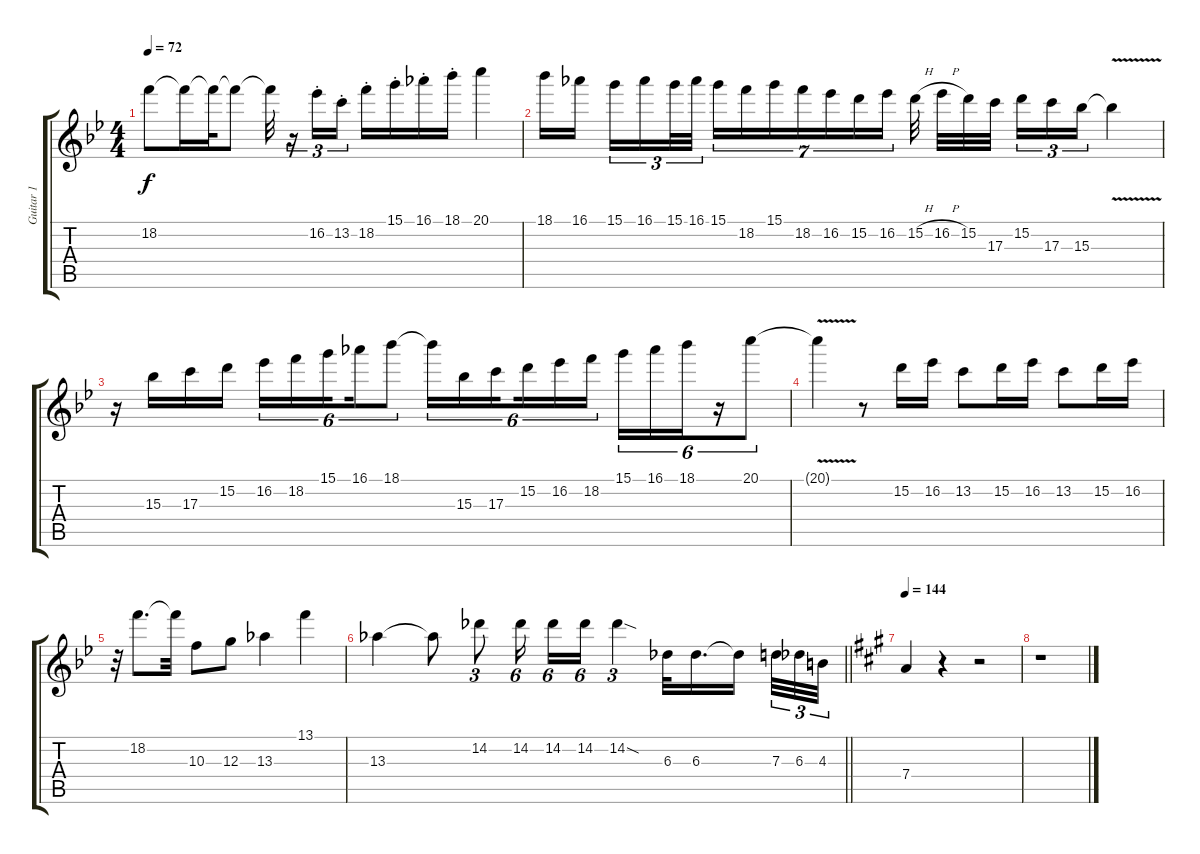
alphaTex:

\track ("Guitar 1" "Guitar 1") {instrument electricguitarjazz}
\staff {score tabs}
\tuning (E4 B3 G3 D3 A2 E2) {hide}
\ts (4 4)
\tempo 72
\clef g2
\ks bb
18.2.8{dy f} 18.2{t}.16 18.2{t}.32 18.2{t}.8 18.2{t}.32 r.16{tu (3 2)} 16.2{st}.16{tu (3 2)} 13.2{st}.16{tu (3 2)} 18.2{st}.16 15.1{st}.16 16.1{st}.16 18.1{st}.16 20.1.4 |
18.1.16 16.1.16{beam splitsecondary} 15.1.16{tu (3 2)} 16.1.16{tu (3 2)} 15.1.32{tu (3 2)} 16.1.32{tu (3 2)} 15.1.16{tu (7 4)} 18.2.16{tu (7 4)} 15.1.16{tu (7 4)} 18.2.16{tu (7 4)} 16.2.16{tu (7 4)} 15.2.16{tu (7 4)} 16.2.16{tu (7 4)} 15.2{h}.32 16.2{h}.32 15.2.32 17.3.32{beam splitsecondary} 15.2.16{tu (3 2)} 17.3.16{tu (3 2)} 15.3.16{tu (3 2)} 15.3{v t}.4 |
r.16 15.3.16 17.3.16 15.2.16 16.2.16{tu (6 4)} 18.2.16{tu (6 4)} 15.1.16{tu (6 4) beam splitsecondary} 16.1.16{tu (6 4)} 18.1.8{tu (6 4)} 18.1{t}.16{tu (6 4)} 15.3.16{tu (6 4)} 17.3.16{tu (6 4) beam splitsecondary} 15.2.16{tu (6 4)} 16.2.16{tu (6 4)} 18.2.16{tu (6 4)} 15.1.16{tu (6 4)} 16.1.16{tu (6 4)} 18.1.16{tu (6 4)} r.16{tu (6 4)} 20.1.8{tu (6 4)} |
20.1{v t}.4 r.8 15.2.16 16.2.16 13.2.8 15.2.16 16.2.16 13.2.8 15.2.16 16.2.16 |
r.32 18.2.8{d} 18.2{t}.32 10.3.8 12.3.8 13.3.4 13.1.4 |
\barLineRight lightlight
13.3.4 13.3{t}.8 14.2.8{tu (3 2)} 14.2.16{tu (6 4)} 14.2.16{tu (6 4)} 14.2.16{tu (6 4)} 14.2{sod}.4{tu (3 2)} 6.3.32 6.3.16{d} 6.3{t}.16{beam splitsecondary} 7.3.32{tu (3 2)} 6.3.32{tu (3 2)} 4.3.32{tu (3 2)} |
\tempo 144
\ks a
7.4.4 r.4 r.2 |
r.1
